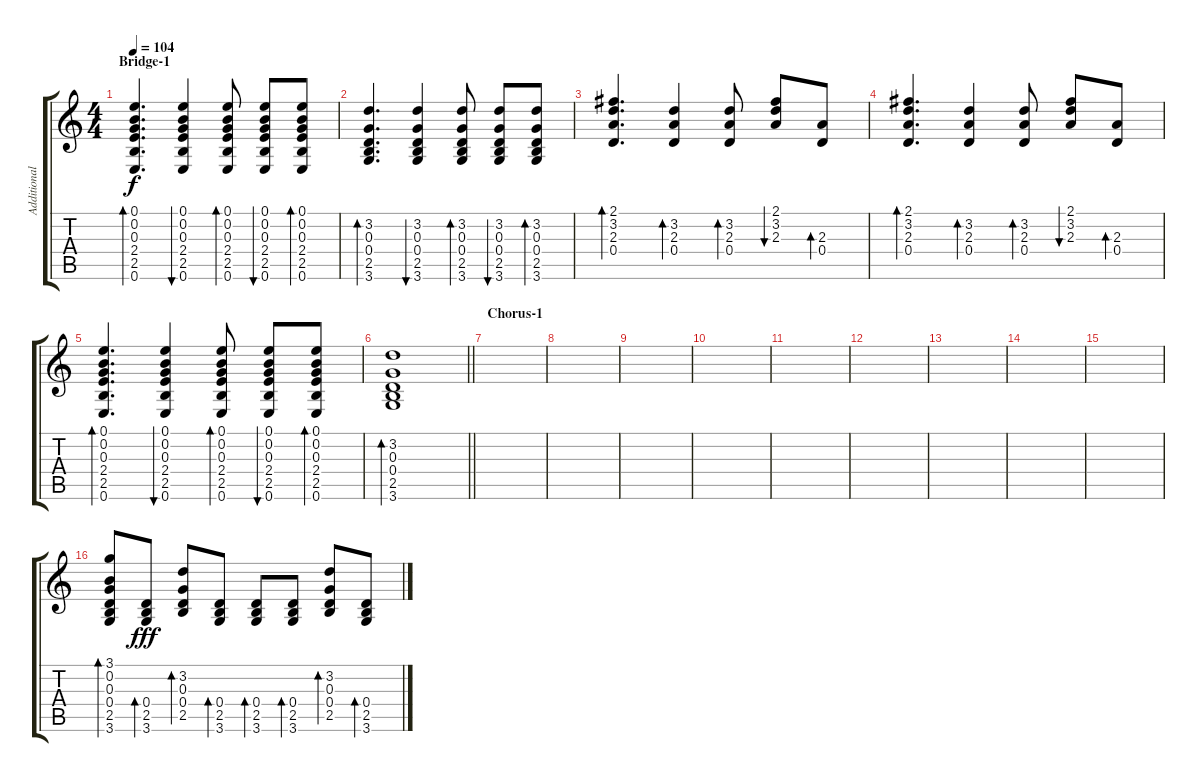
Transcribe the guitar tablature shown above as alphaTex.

\track ("Additional Rythme" "Additional") {instrument acousticguitarsteel}
\staff {score tabs}
\tuning (E4 B3 G3 D3 A2 E2) {hide}
\ts (4 4)
\section ("" "Bridge-1")
\tempo 104
\clef g2
\ks c
(0.1 0.2 0.3 2.4 2.5 0.6).4{d bd 60 dy f} (0.1 0.2 0.3 2.4 2.5 0.6).4{bu 60} (0.1 0.2 0.3 2.4 2.5 0.6).8{bd 30} (0.1 0.2 0.3 2.4 2.5 0.6).8{bu 240} (0.1 0.2 0.3 2.4 2.5 0.6).8{bd 30} |
(3.2 0.3 0.4 2.5 3.6).4{d bd 60} (3.2 0.3 0.4 2.5 3.6).4{bu 60} (3.2 0.3 0.4 2.5 3.6).8{bd 30} (3.2 0.3 0.4 2.5 3.6).8{bu 240} (3.2 0.3 0.4 2.5 3.6).8{bd 30} |
(2.1 3.2 2.3 0.4).4{d bd 120} (3.2 2.3 0.4).4{bd 120} (3.2 2.3 0.4).8{bd 120} (2.1 3.2 2.3).8{bu 120} (2.3 0.4).8{bd 120} |
(2.1 3.2 2.3 0.4).4{d bd 120} (3.2 2.3 0.4).4{bd 120} (3.2 2.3 0.4).8{bd 120} (2.1 3.2 2.3).8{bu 120} (2.3 0.4).8{bd 120} |
(0.1 0.2 0.3 2.4 2.5 0.6).4{d bd 60} (0.1 0.2 0.3 2.4 2.5 0.6).4{bu 60} (0.1 0.2 0.3 2.4 2.5 0.6).8{bd 30} (0.1 0.2 0.3 2.4 2.5 0.6).8{bu 240} (0.1 0.2 0.3 2.4 2.5 0.6).8{bd 30} |
\barLineRight lightlight
(3.2 0.3 0.4 2.5 3.6).1{bd 60} |
\section ("" "Chorus-1")
|
|
|
|
|
|
|
|
|
(3.1 0.2 0.3 0.4 2.5 3.6).8{bd 480} (0.4 2.5 3.6).8{bd 60 dy fff} (3.2 0.3 0.4 2.5).8{bd 60} (0.4 2.5 3.6).8{bd 60} (0.4 2.5 3.6).8{bd 60} (0.4 2.5 3.6).8{bd 60} (3.2 0.3 0.4 2.5).8{bd 60} (0.4 2.5 3.6).8{bd 60}
